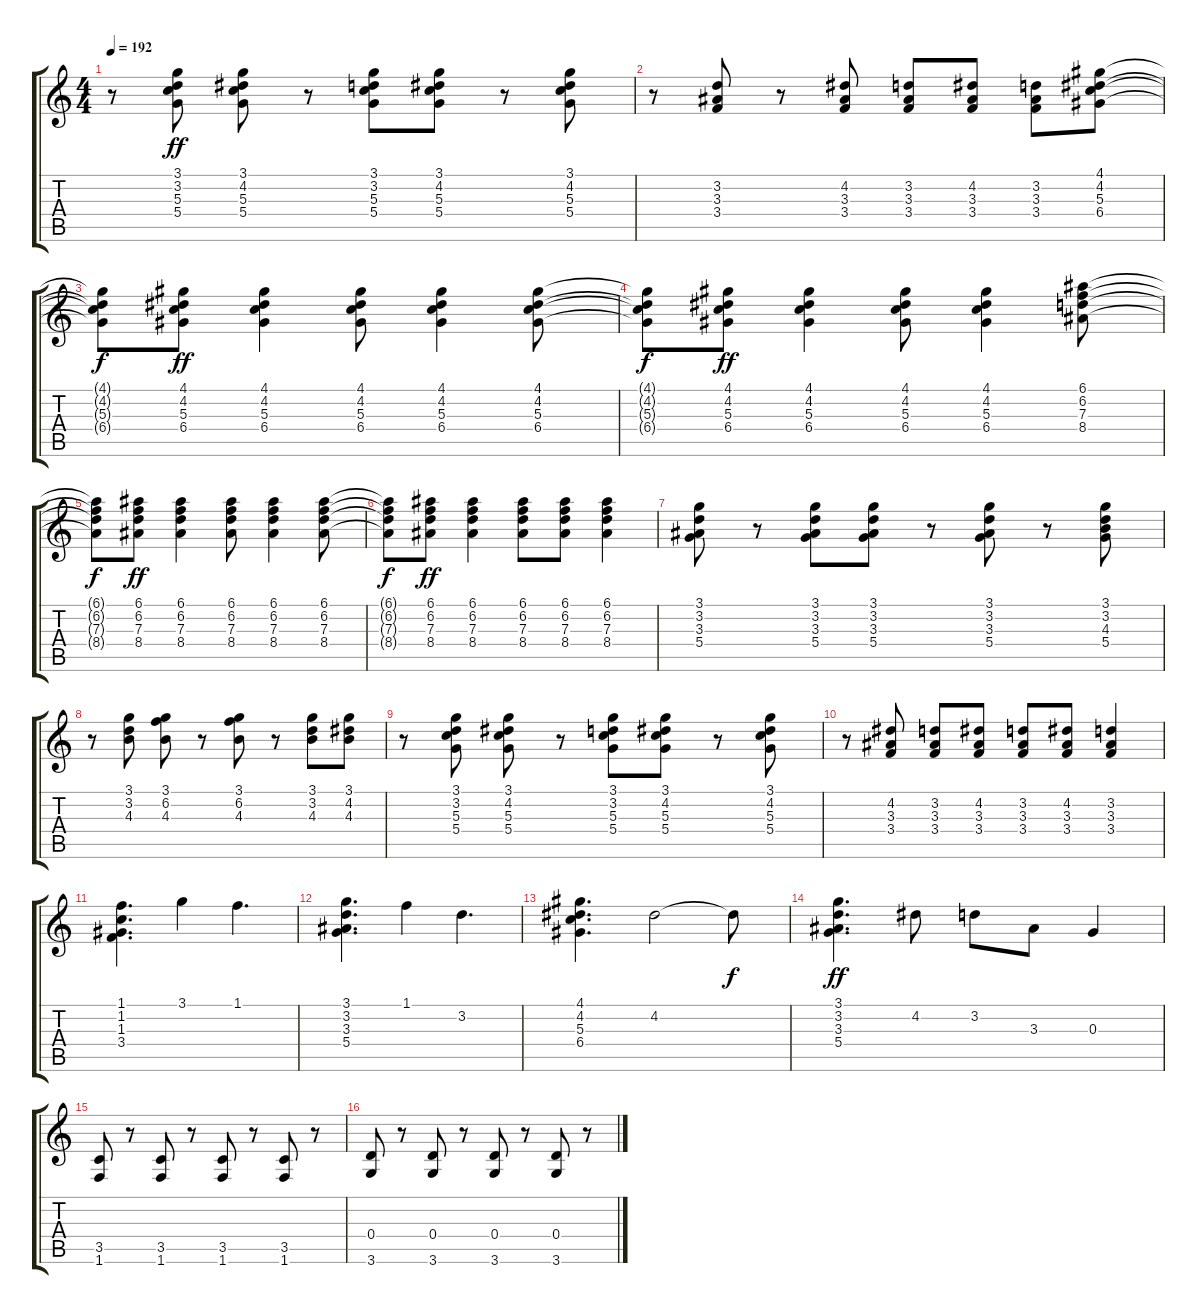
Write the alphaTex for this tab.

\track "" {instrument distortionguitar}
\staff {score tabs}
\tuning (E4 B3 G3 D3 A2 E2) {hide}
\ts (4 4)
\tempo 192
\clef g2
\ks c
r.8{dy ff} (3.1 3.2 5.3 5.4).8 (3.1 4.2 5.3 5.4).8 r.8 (3.1 3.2 5.3 5.4).8 (3.1 4.2 5.3 5.4).8 r.8 (3.1 4.2 5.3 5.4).8 |
r.8 (3.2 3.3 3.4).8 r.8 (4.2 3.3 3.4).8 (3.2 3.3 3.4).8 (4.2 3.3 3.4).8 (3.2 3.3 3.4).8 (4.1 4.2 5.3 6.4).8 |
(4.1{t} 4.2{t} 5.3{t} 6.4{t}).8{dy f} (4.1 4.2 5.3 6.4).8{dy ff} (4.1 4.2 5.3 6.4).4 (4.1 4.2 5.3 6.4).8 (4.1 4.2 5.3 6.4).4 (4.1 4.2 5.3 6.4).8 |
(4.1{t} 4.2{t} 5.3{t} 6.4{t}).8{dy f} (4.1 4.2 5.3 6.4).8{dy ff} (4.1 4.2 5.3 6.4).4 (4.1 4.2 5.3 6.4).8 (4.1 4.2 5.3 6.4).4 (6.1 6.2 7.3 8.4).8 |
(6.1{t} 6.2{t} 7.3{t} 8.4{t}).8{dy f} (6.1 6.2 7.3 8.4).8{dy ff} (6.1 6.2 7.3 8.4).4 (6.1 6.2 7.3 8.4).8 (6.1 6.2 7.3 8.4).4 (6.1 6.2 7.3 8.4).8 |
(6.1{t} 6.2{t} 7.3{t} 8.4{t}).8{dy f} (6.1 6.2 7.3 8.4).8{dy ff} (6.1 6.2 7.3 8.4).4 (6.1 6.2 7.3 8.4).8 (6.1 6.2 7.3 8.4).8 (6.1 6.2 7.3 8.4).4 |
(3.1 3.2 3.3 5.4).8 r.8 (3.1 3.2 3.3 5.4).8 (3.1 3.2 3.3 5.4).8 r.8 (3.1 3.2 3.3 5.4).8 r.8 (3.1 3.2 4.3 5.4).8 |
r.8 (3.1 3.2 4.3).8 (3.1 6.2 4.3).8 r.8 (3.1 6.2 4.3).8 r.8 (3.1 3.2 4.3).8 (3.1 4.2 4.3).8 |
r.8 (3.1 3.2 5.3 5.4).8 (3.1 4.2 5.3 5.4).8 r.8 (3.1 3.2 5.3 5.4).8 (3.1 4.2 5.3 5.4).8 r.8 (3.1 4.2 5.3 5.4).8 |
r.8 (4.2 3.3 3.4).8 (3.2 3.3 3.4).8 (4.2 3.3 3.4).8 (3.2 3.3 3.4).8 (4.2 3.3 3.4).8 (3.2 3.3 3.4).4 |
(1.1 1.2 1.3 3.4).4{d} 3.1.4 1.1.4{d} |
(3.1 3.2 3.3 5.4).4{d} 1.1.4 3.2.4{d} |
(4.1 4.2 5.3 6.4).4{d} 4.2.2 4.2{t}.8{dy f} |
(3.1 3.2 3.3 5.4).4{d dy ff} 4.2.8 3.2.8 3.3.8 0.3.4 |
(3.5 1.6).8 r.8 (3.5 1.6).8 r.8 (3.5 1.6).8 r.8 (3.5 1.6).8 r.8 |
(0.4 3.6).8 r.8 (0.4 3.6).8 r.8 (0.4 3.6).8 r.8 (0.4 3.6).8 r.8
